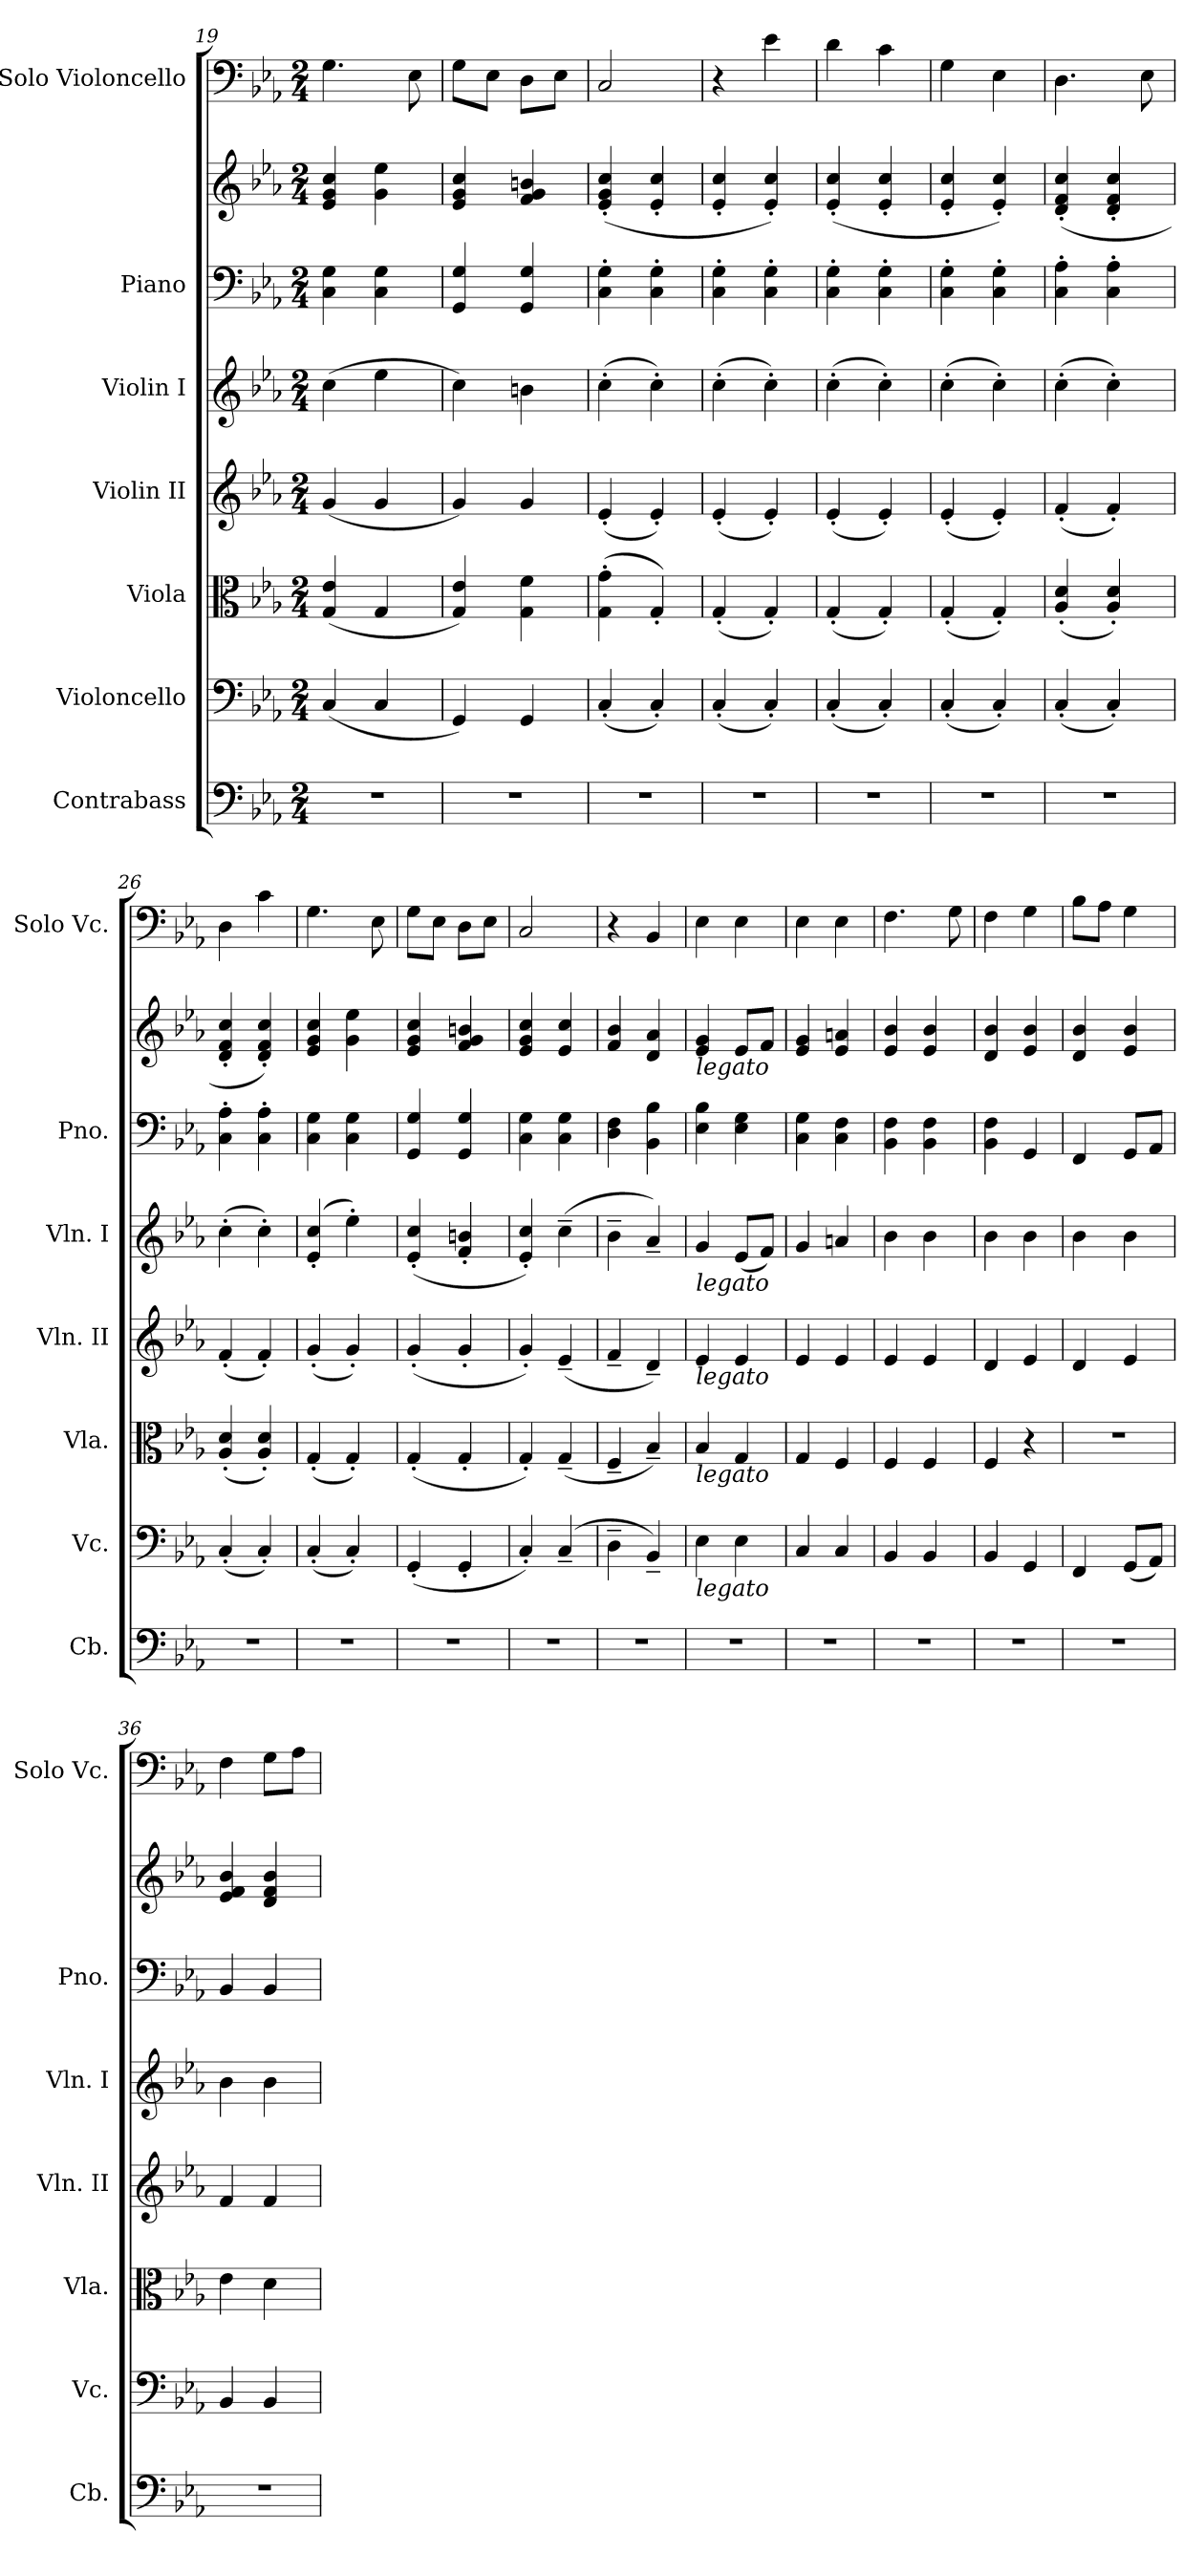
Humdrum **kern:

**kern	**kern	**kern	**kern	**kern	**kern	**kern	**kern
*part7	*part6	*part5	*part4	*part3	*part2	*part2	*part1
*staff8	*staff7	*staff6	*staff5	*staff4	*staff3	*staff2	*staff1
*I"Contrabass	*I"Violoncello	*I"Viola	*I"Violin II	*I"Violin I	*I"Piano	*	*I"Solo Violoncello
*I'Cb.	*I'Vc.	*I'Vla.	*I'Vln. II	*I'Vln. I	*I'Pno.	*	*I'Solo Vc.
!!LO:LB:g=z
*clefF4	*clefF4	*clefC3	*clefG2	*clefG2	*clefF4	*clefG2	*clefF4
*ITrd7c12	*	*	*	*	*	*	*
*k[b-e-a-]	*k[b-e-a-]	*k[b-e-a-]	*k[b-e-a-]	*k[b-e-a-]	*k[b-e-a-]	*k[b-e-a-]	*k[b-e-a-]
*M2/4	*M2/4	*M2/4	*M2/4	*M2/4	*M2/4	*M2/4	*M2/4
=19	=19	=19	=19	=19	=19	=19	=19
2r	(<4C/	(<4G/ 4e-/	(<4g/	(>4cc\	4C\ 4G\	4e-/ 4g/ 4cc/	4.G\
.	4C/	4G/	4g/	4ee-\	4C\ 4G\	4g\ 4ee-\	.
.	.	.	.	.	.	.	8E-\
=20	=20	=20	=20	=20	=20	=20	=20
2r	4GG/)	4G/ 4e-/)	4g/)	4cc\)	4GG/ 4G/	4e-/ 4g/ 4cc/	8G\L
.	.	.	.	.	.	.	8E-\J
.	4GG/	4G\ 4f\	4g/	4bn\	4GG/ 4G/	4f/ 4g/ 4bn/	8D\L
.	.	.	.	.	.	.	8E-\J
=21	=21	=21	=21	=21	=21	=21	=21
2r	(<4C'/	(>4G\' 4g\'	(<4e-'/	(>4cc'\	4C\' 4G\'	(>4e-/' 4g/' 4cc/'	2C/
.	4C'/)	4G'/)	4e-'/)	4cc'\)	4C\' 4G\'	4e-/' 4cc/'	.
=22	=22	=22	=22	=22	=22	=22	=22
2r	(<4C'/	(<4G'/	(<4e-'/	(>4cc'\	4C\' 4G\'	4e-/' 4cc/'	4r
.	4C'/)	4G'/)	4e-'/)	4cc'\)	4C\' 4G\'	4e-/' 4cc/')	4e-\
=23	=23	=23	=23	=23	=23	=23	=23
2r	(<4C'/	(<4G'/	(<4e-'/	(>4cc'\	4C\' 4G\'	(>4e-/' 4cc/'	4d\
.	4C'/)	4G'/)	4e-'/)	4cc'\)	4C\' 4G\'	4e-/' 4cc/'	4c\
=24	=24	=24	=24	=24	=24	=24	=24
2r	(<4C'/	(<4G'/	(<4e-'/	(>4cc'\	4C\' 4G\'	4e-/' 4cc/'	4G\
.	4C'/)	4G'/)	4e-'/)	4cc'\)	4C\' 4G\'	4e-/' 4cc/')	4E-\
=25	=25	=25	=25	=25	=25	=25	=25
2r	(<4C'/	(<4A-/' 4d/'	(<4f'/	(>4cc'\	4C\' 4A-\'	(>4d/' 4f/' 4cc/'	4.D\
.	4C'/)	4A-/' 4d/')	4f'/)	4cc'\)	4C\' 4A-\'	4d/' 4f/' 4cc/'	.
.	.	.	.	.	.	.	8E-\
=26	=26	=26	=26	=26	=26	=26	=26
2r	(<4C'/	(<4A-/' 4d/'	(<4f'/	(>4cc'\	4C\' 4A-\'	4d/' 4f/' 4cc/'	4D\
.	4C'/)	4A-/' 4d/')	4f'/)	4cc'\)	4C\' 4A-\'	4d/' 4f/' 4cc/')	4c\
=27	=27	=27	=27	=27	=27	=27	=27
2r	(<4C'/	(<4G'/	(<4g'/	(>4e-/' 4cc/'	4C\ 4G\	4e-/ 4g/ 4cc/	4.G\
.	4C'/)	4G'/)	4g'/)	4ee-'\)	4C\ 4G\	4g\ 4ee-\	.
.	.	.	.	.	.	.	8E-\
=28	=28	=28	=28	=28	=28	=28	=28
2r	(<4GG'/	(<4G'/	(<4g'/	(<4e-/' 4cc/'	4GG/ 4G/	4e-/ 4g/ 4cc/	8G\L
.	.	.	.	.	.	.	8E-\J
.	4GG'/	4G'/	4g'/	4f/' 4bn/'	4GG/ 4G/	4f/ 4g/ 4bn/	8D\L
.	.	.	.	.	.	.	8E-\J
=29	=29	=29	=29	=29	=29	=29	=29
2r	4C'/)	4G'/)	4g'/)	4e-/' 4cc/')	4C\ 4G\	4e-/ 4g/ 4cc/	2C/
.	(<4C~/	(<4G~/	(<4e-~/	(>4cc~\	4C\ 4G\	4e-/ 4cc/	.
=30	=30	=30	=30	=30	=30	=30	=30
2r	4D~\	4F~/	4f~/	4b-~\	4D\ 4F\	4f/ 4b-/	4r
.	4BB-~/)	4B-~/)	4d~/)	4a-~/)	4BB-\ 4B-\	4d/ 4a-/	4BB-/
=31	=31	=31	=31	=31	=31	=31	=31
!	!	!	!	!	!	!LO:TX:b:i:t=legato	!
!	!	!	!	!LO:TX:b:i:t=legato	!	!	!
!	!	!	!LO:TX:b:i:t=legato	!	!	!	!
!	!	!LO:TX:b:i:t=legato	!	!	!	!	!
!	!LO:TX:b:i:t=legato	!	!	!	!	!	!
2r	4E-\	4B-/	4e-/	4g/	4E-\ 4B-\	4e-/ 4g/	4E-\
.	4E-\	4G/	4e-/	(<8e-/L	4E-\ 4G\	8e-/L	4E-\
.	.	.	.	8f/J)	.	8f/J	.
=32	=32	=32	=32	=32	=32	=32	=32
2r	4C/	4G/	4e-/	4g/	4C\ 4G\	4e-/ 4g/	4E-\
.	4C/	4F/	4e-/	4an/	4C\ 4F\	4e-/ 4an/	4E-\
=33	=33	=33	=33	=33	=33	=33	=33
2r	4BB-/	4F/	4e-/	4b-\	4BB-\ 4F\	4e-/ 4b-/	4.F\
.	4BB-/	4F/	4e-/	4b-\	4BB-\ 4F\	4e-/ 4b-/	.
.	.	.	.	.	.	.	8G\
=34	=34	=34	=34	=34	=34	=34	=34
2r	4BB-/	4F/	4d/	4b-\	4BB-\ 4F\	4d/ 4b-/	4F\
.	4GG/	4r	4e-/	4b-\	4GG/	4e-/ 4b-/	4G\
=35	=35	=35	=35	=35	=35	=35	=35
2r	4FF/	2r	4d/	4b-\	4FF/	4d/ 4b-/	8B-\L
.	.	.	.	.	.	.	8A-\J
.	(<8GG/L	.	4e-/	4b-\	8GG/L	4e-/ 4b-/	4G\
.	8AA-/J)	.	.	.	8AA-/J	.	.
=36	=36	=36	=36	=36	=36	=36	=36
2r	4BB-/	4e-\	4f/	4b-\	4BB-/	4e-/ 4f/ 4b-/	4F\
.	4BB-/	4d\	4f/	4b-\	4BB-/	4d/ 4f/ 4b-/	8G\L
.	.	.	.	.	.	.	8A-\J
=	=	=	=	=	=	=	=
*-	*-	*-	*-	*-	*-	*-	*-
